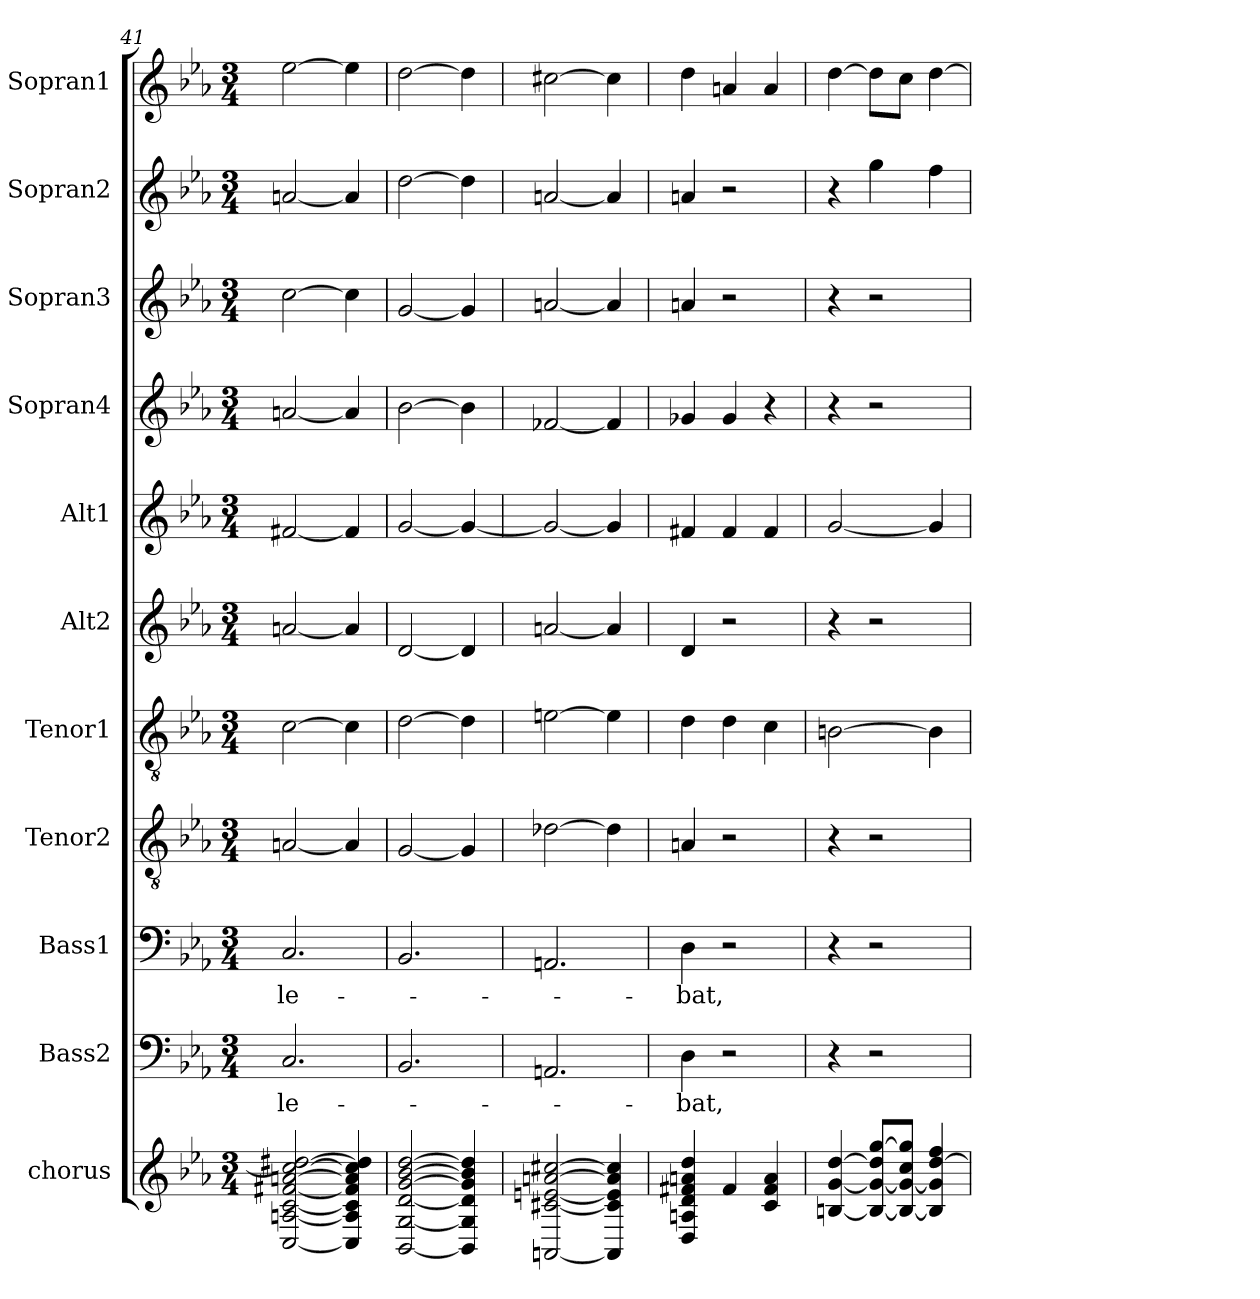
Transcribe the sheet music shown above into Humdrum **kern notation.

**kern	**kern	**text	**kern	**text	**kern	**kern	**kern	**kern	**kern	**kern	**kern	**kern
*part11	*part10	*part10	*part9	*part9	*part8	*part7	*part6	*part5	*part4	*part3	*part2	*part1
*staff11	*staff10	*staff10	*staff9	*staff9	*staff8	*staff7	*staff6	*staff5	*staff4	*staff3	*staff2	*staff1
*I"chorus	*I"Bass2	*	*I"Bass1	*	*I"Tenor2	*I"Tenor1	*I"Alt2	*I"Alt1	*I"Sopran4	*I"Sopran3	*I"Sopran2	*I"Sopran1
*I'Ch	*	*	*	*	*	*	*	*	*	*	*	*
*clefG2	*clefF4	*	*clefF4	*	*clefGv2	*clefGv2	*clefG2	*clefG2	*clefG2	*clefG2	*clefG2	*clefG2
*k[b-e-a-]	*k[b-e-a-]	*	*k[b-e-a-]	*	*k[b-e-a-]	*k[b-e-a-]	*k[b-e-a-]	*k[b-e-a-]	*k[b-e-a-]	*k[b-e-a-]	*k[b-e-a-]	*k[b-e-a-]
*E-:	*E-:	*	*E-:	*	*E-:	*E-:	*E-:	*E-:	*E-:	*E-:	*E-:	*E-:
*M3/4	*M3/4	*	*M3/4	*	*M3/4	*M3/4	*M3/4	*M3/4	*M3/4	*M3/4	*M3/4	*M3/4
=41	=41	=41	=41	=41	=41	=41	=41	=41	=41	=41	=41	=41
[2C/ [2An/ [2c/ [2f#X/ [2an/ 2cc/_ [2dd#X/	2.C/	-le-	2.C/	-le-	[2An/	[2c\	[2an/	[2f#X/	[2an/	[2cc\	[2an/	[2ee-\
4C/] 4A/] 4c/] 4f#/] 4a/] 4cc/] 4dd#/]	.	.	.	.	4A/]	4c\]	4a/]	4f#/]	4a/]	4cc\]	4a/]	4ee-\]
=42	=42	=42	=42	=42	=42	=42	=42	=42	=42	=42	=42	=42
[2BB-/ [2G/ [2d/ [2g/ [2b-/ [2dd/	2.BB-/	.	2.BB-/	.	[2G/	[2d\	[2d/	[2g/	[2b-\	[2g/	[2dd\	[2dd\
4BB-/] 4G/] 4d/] 4g/] 4b-/] 4dd/]	.	.	.	.	4G/]	4d\]	4d/]	4g/_	4b-\]	4g/]	4dd\]	4dd\]
=43	=43	=43	=43	=43	=43	=43	=43	=43	=43	=43	=43	=43
[2AAn/ [2c#X/ [2en/ [2an/ [2cc#X/	2.AAn/	.	2.AAn/	.	[2d-X\	[2en\	[2an/	2g/_	[2f-X/	[2an/	[2an/	[2cc#X\
4AA/] 4c#/] 4e/] 4a/] 4cc#/]	.	.	.	.	4d-\]	4e\]	4a/]	4g/]	4f-/]	4a/]	4a/]	4cc#\]
=44	=44	=44	=44	=44	=44	=44	=44	=44	=44	=44	=44	=44
4D/ 4An/ 4d/ 4f#X/ 4an/ 4dd/	4D\	-bat,	4D\	-bat,	4An/	4d\	4d/	4f#X/	4g-X/	4an/	4an/	4dd\
4f#/	2r	.	2r	.	2r	4d\	2r	4f#/	4g-/	2r	2r	4an/
4c/ 4f#/ 4a/	.	.	.	.	.	4c\	.	4f#/	4r	.	.	4a/
!!LO:PB:g=z
=45	=45	=45	=45	=45	=45	=45	=45	=45	=45	=45	=45	=45
[4Bn/ [4g/ [4dd/	4r	.	4r	.	4r	[2Bn\	4r	[2g/	4r	4r	4r	[4dd\
8B/_ 8g/_ 8dd/] [8gg/L	2r	.	2r	.	2r	.	2r	.	2r	2r	4gg\	8dd\L]
8B/_ 8g/_ 8cc/ 8gg/]J	.	.	.	.	.	.	.	.	.	.	.	8cc\J
4B/] 4g/] [4dd/ 4ff/	.	.	.	.	.	4B\]	.	4g/]	.	.	4ff\	[4dd\
=	=	=	=	=	=	=	=	=	=	=	=	=
*-	*-	*-	*-	*-	*-	*-	*-	*-	*-	*-	*-	*-
